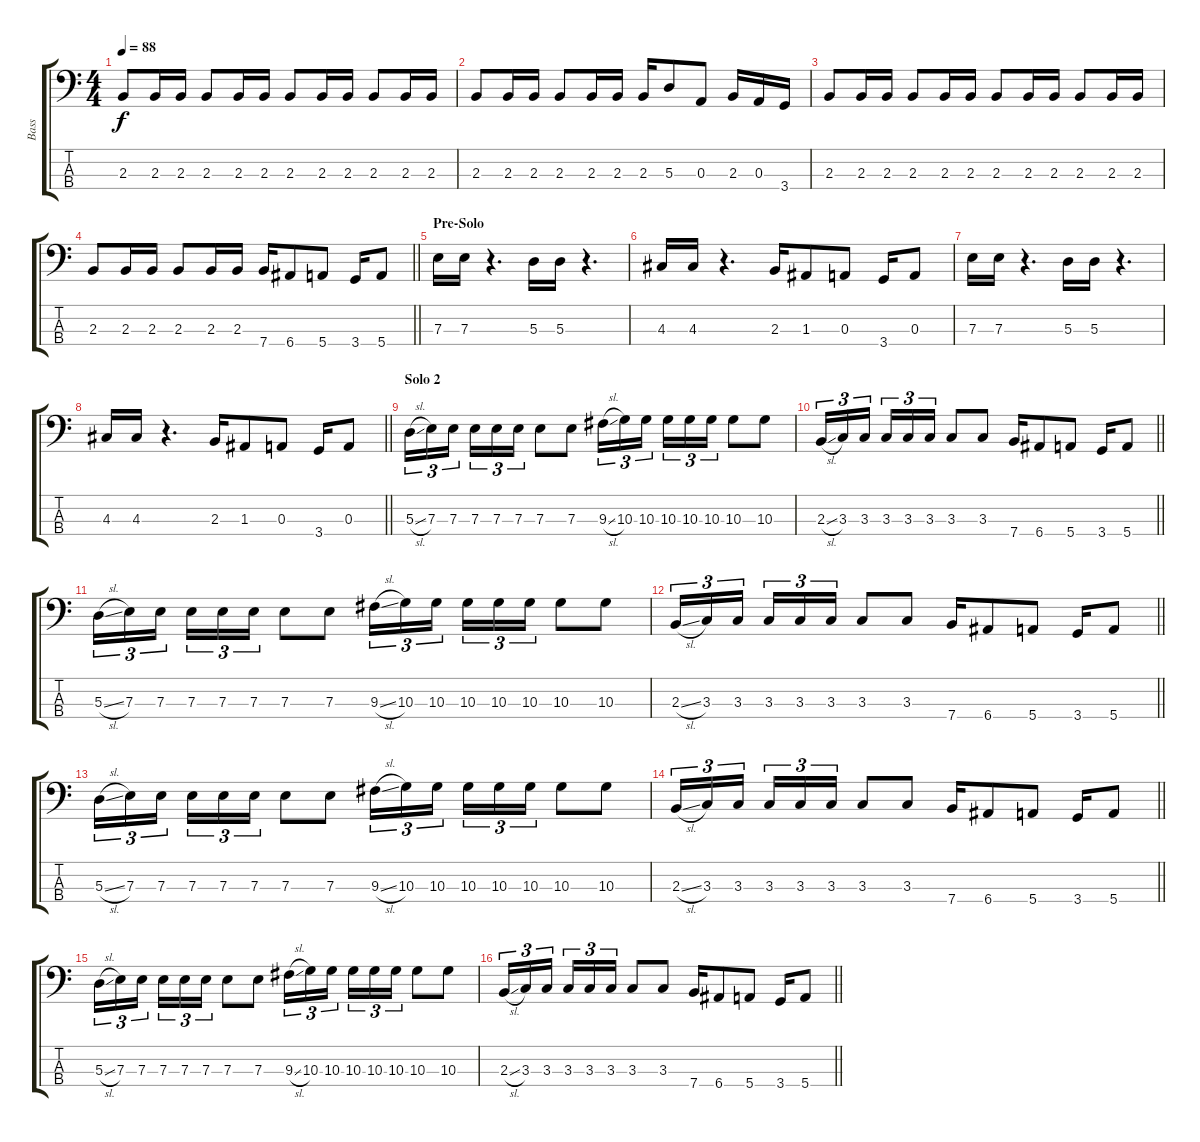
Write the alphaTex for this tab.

\track ("Bass" "Bass") {instrument electricbassfinger}
\staff {score tabs}
\tuning (G2 D2 A1 E1) {hide}
\ts (4 4)
\tempo 88
\clef f4
\ks c
2.3.8{dy f} 2.3.16 2.3.16 2.3.8 2.3.16 2.3.16 2.3.8 2.3.16 2.3.16 2.3.8 2.3.16 2.3.16 |
2.3.8 2.3.16 2.3.16 2.3.8 2.3.16 2.3.16 2.3.16 5.3.8 0.3.8 2.3.16 0.3.16 3.4.16 |
2.3.8 2.3.16 2.3.16 2.3.8 2.3.16 2.3.16 2.3.8 2.3.16 2.3.16 2.3.8 2.3.16 2.3.16 |
\barLineRight lightlight
2.3.8 2.3.16 2.3.16 2.3.8 2.3.16 2.3.16 7.4.16 6.4.8 5.4.8 3.4.16 5.4.8 |
\section ("" "Pre-Solo")
7.3.16 7.3.16 r.4{d} 5.3.16 5.3.16 r.4{d} |
4.3.16 4.3.16 r.4{d} 2.3.16 1.3.8 0.3.8 3.4.16 0.3.8 |
7.3.16 7.3.16 r.4{d} 5.3.16 5.3.16 r.4{d} |
\barLineRight lightlight
4.3.16 4.3.16 r.4{d} 2.3.16 1.3.8 0.3.8 3.4.16 0.3.8 |
\section ("" "Solo 2")
5.3{sl}.16{tu (3 2)} 7.3.16{tu (3 2)} 7.3.16{tu (3 2) beam splitsecondary} 7.3.16{tu (3 2)} 7.3.16{tu (3 2)} 7.3.16{tu (3 2)} 7.3.8 7.3.8 9.3{sl}.16{tu (3 2)} 10.3.16{tu (3 2)} 10.3.16{tu (3 2) beam splitsecondary} 10.3.16{tu (3 2)} 10.3.16{tu (3 2)} 10.3.16{tu (3 2)} 10.3.8 10.3.8 |
\barLineRight lightlight
2.3{sl}.16{tu (3 2)} 3.3.16{tu (3 2)} 3.3.16{tu (3 2) beam splitsecondary} 3.3.16{tu (3 2)} 3.3.16{tu (3 2)} 3.3.16{tu (3 2)} 3.3.8 3.3.8 7.4.16 6.4.8 5.4.8 3.4.16 5.4.8 |
5.3{sl}.16{tu (3 2)} 7.3.16{tu (3 2)} 7.3.16{tu (3 2) beam splitsecondary} 7.3.16{tu (3 2)} 7.3.16{tu (3 2)} 7.3.16{tu (3 2)} 7.3.8 7.3.8 9.3{sl}.16{tu (3 2)} 10.3.16{tu (3 2)} 10.3.16{tu (3 2) beam splitsecondary} 10.3.16{tu (3 2)} 10.3.16{tu (3 2)} 10.3.16{tu (3 2)} 10.3.8 10.3.8 |
\barLineRight lightlight
2.3{sl}.16{tu (3 2)} 3.3.16{tu (3 2)} 3.3.16{tu (3 2) beam splitsecondary} 3.3.16{tu (3 2)} 3.3.16{tu (3 2)} 3.3.16{tu (3 2)} 3.3.8 3.3.8 7.4.16 6.4.8 5.4.8 3.4.16 5.4.8 |
5.3{sl}.16{tu (3 2)} 7.3.16{tu (3 2)} 7.3.16{tu (3 2) beam splitsecondary} 7.3.16{tu (3 2)} 7.3.16{tu (3 2)} 7.3.16{tu (3 2)} 7.3.8 7.3.8 9.3{sl}.16{tu (3 2)} 10.3.16{tu (3 2)} 10.3.16{tu (3 2) beam splitsecondary} 10.3.16{tu (3 2)} 10.3.16{tu (3 2)} 10.3.16{tu (3 2)} 10.3.8 10.3.8 |
\barLineRight lightlight
2.3{sl}.16{tu (3 2)} 3.3.16{tu (3 2)} 3.3.16{tu (3 2) beam splitsecondary} 3.3.16{tu (3 2)} 3.3.16{tu (3 2)} 3.3.16{tu (3 2)} 3.3.8 3.3.8 7.4.16 6.4.8 5.4.8 3.4.16 5.4.8 |
5.3{sl}.16{tu (3 2)} 7.3.16{tu (3 2)} 7.3.16{tu (3 2) beam splitsecondary} 7.3.16{tu (3 2)} 7.3.16{tu (3 2)} 7.3.16{tu (3 2)} 7.3.8 7.3.8 9.3{sl}.16{tu (3 2)} 10.3.16{tu (3 2)} 10.3.16{tu (3 2) beam splitsecondary} 10.3.16{tu (3 2)} 10.3.16{tu (3 2)} 10.3.16{tu (3 2)} 10.3.8 10.3.8 |
\barLineRight lightlight
2.3{sl}.16{tu (3 2)} 3.3.16{tu (3 2)} 3.3.16{tu (3 2) beam splitsecondary} 3.3.16{tu (3 2)} 3.3.16{tu (3 2)} 3.3.16{tu (3 2)} 3.3.8 3.3.8 7.4.16 6.4.8 5.4.8 3.4.16 5.4.8
